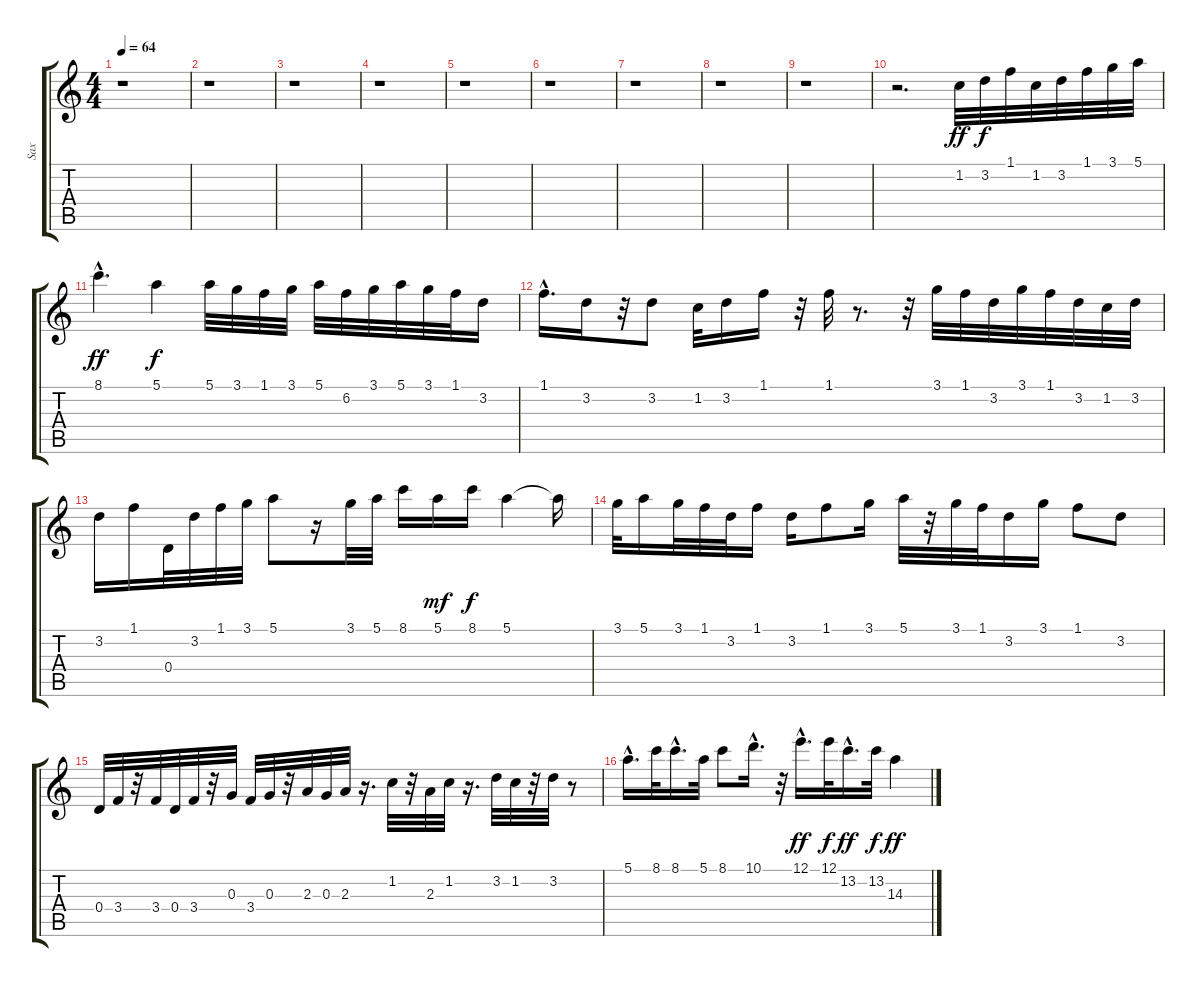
\track ("Sax" "Sax") {instrument distortionguitar}
\staff {score tabs}
\tuning (E4 B3 G3 D3 A2 E2) {hide}
\ts (4 4)
\tempo 64
\clef g2
\ks c
r.1{dy ff} |
r.1 |
r.1 |
r.1 |
r.1 |
r.1 |
r.1 |
r.1 |
r.1 |
r.2{d} 1.2.32 3.2.32{dy f} 1.1.32 1.2.32 3.2.32 1.1.32 3.1.32 5.1.32 |
8.1{hac}.4{d dy ff} 5.1.4{dy f} 5.1.32 3.1.32 1.1.32 3.1.32 5.1.32 6.2.32 3.1.32 5.1.32 3.1.32 1.1.32 3.2.16 |
1.1{hac}.16{d} 3.2.16 r.32 3.2.8 1.2.32 3.2.16 1.1.16 r.32 1.1.32 r.8{d} r.32 3.1.32 1.1.32 3.2.32 3.1.32 1.1.32 3.2.32 1.2.32 3.2.32 |
3.2.16 1.1.16 0.4.32 3.2.32 1.1.32 3.1.32 5.1.8 r.16 3.1.32 5.1.32 8.1.16 5.1.16{dy mf} 8.1.16{dy f} 5.1.4 5.1{t}.16 |
3.1.32 5.1.16 3.1.32 1.1.32 3.2.32 1.1.16 3.2.16 1.1.8 3.1.16 5.1.32 r.32 3.1.32 1.1.32 3.2.16 3.1.16 1.1.8 3.2.8 |
0.4.32 3.4.32 r.32 3.4.32 0.4.32 3.4.32 r.32 0.3.32 3.4.32 0.3.32 r.32 2.3.32 0.3.32 2.3.32 r.16{d} 1.2.32 r.32 2.3.32 1.2.32 r.16{d} 3.2.32 1.2.32 r.32 3.2.32 r.8 |
5.1{hac}.16{d} 8.1.32 8.1{hac}.16{d} 5.1.32 8.1.8 10.1{hac}.16{d} r.32 12.1{hac}.16{d dy ff} 12.1.32{dy f} 13.2{hac}.16{d dy ff} 13.2.32{dy f} 14.3.4{dy ff}
